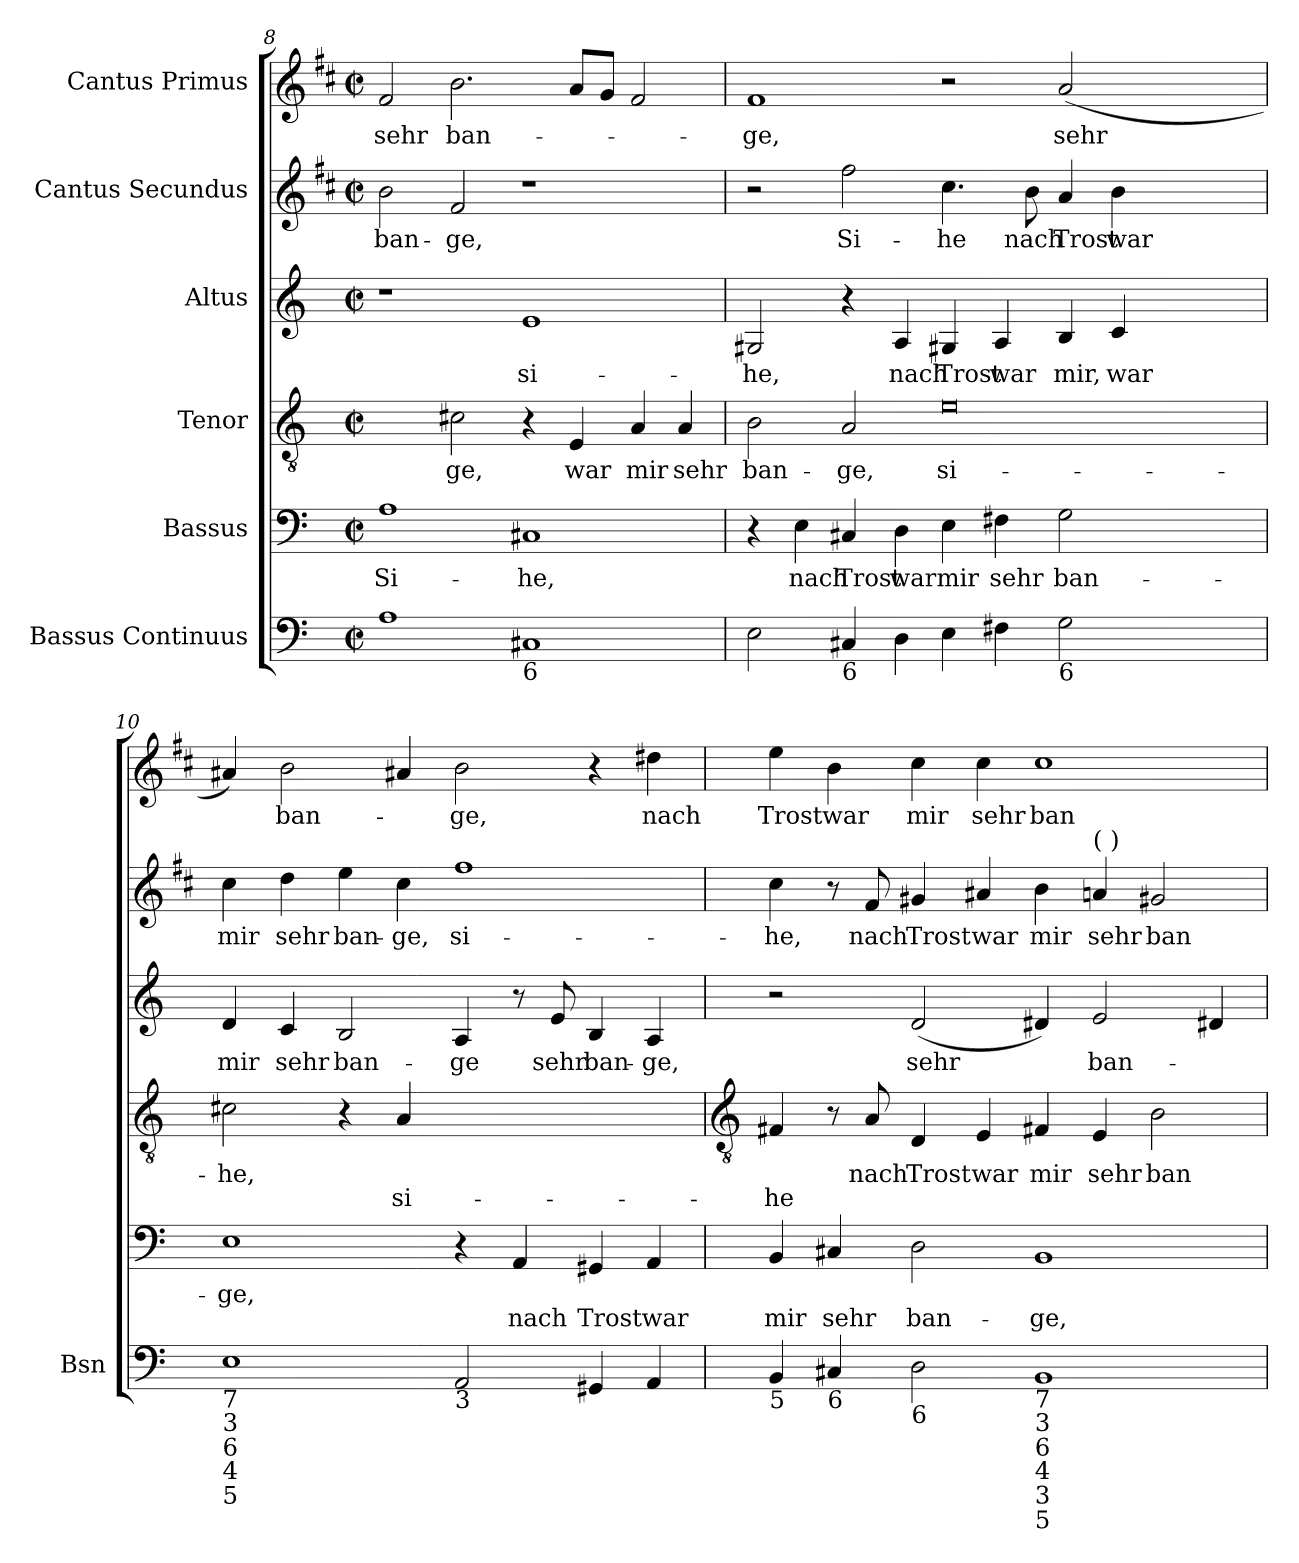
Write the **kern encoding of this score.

**kern	**kern	**text	**text	**kern	**text	**text	**kern	**text	**kern	**text	**kern	**text
*part6	*part5	*part5	*part5	*part4	*part4	*part4	*part3	*part3	*part2	*part2	*part1	*part1
*staff6	*staff5	*staff5	*staff5	*staff4	*staff4	*staff4	*staff3	*staff3	*staff2	*staff2	*staff1	*staff1
*I"Bassus  Continuus	*I"Bassus	*	*	*I"Tenor	*	*	*I"Altus	*	*I"Cantus Secundus	*	*I"Cantus Primus	*
*I'Bsn	*	*	*	*	*	*	*	*	*	*	*	*
!!LO:LB:g=z
*clefF4	*clefF4	*	*	*clefGv2	*	*	*clefG2	*	*clefG2	*	*clefG2	*
*	*	*	*	*	*	*	*	*	*ITrd1c2	*	*ITrd1c2	*
*k[]	*k[]	*	*	*k[]	*	*	*k[]	*	*k[]	*	*k[]	*
*C:	*C:	*	*	*C:	*	*	*C:	*	*C:	*	*C:	*
*M4/2	*M4/2	*	*	*M4/2	*	*	*M4/2	*	*M4/2	*	*M4/2	*
*met(c|)	*met(c|)	*	*	*met(c|)	*	*	*met(c|)	*	*met(c|)	*	*met(c|)	*
=8	=8	=8	=8	=8	=8	=8	=8	=8	=8	=8	=8	=8
!	!	!LO:LY:b	!	!	!	!	!	!	!	!LO:LY:b	!	!LO:LY:b
1A	1A	Si-	.	2dyy]	.	.	1r	.	2a	ban-	2e	sehr
!	!	!	!	!	!LO:LY:b	!	!	!	!	!LO:LY:b	!	!LO:LY:b
.	.	.	.	2c#X	-ge,	.	.	.	2e	-ge,	2.a	ban-
!LO:TX:b:t=6	!	!	!	!	!	!	!	!	!	!	!	!
!	!	!LO:LY:b	!	!	!	!	!	!LO:LY:b	!	!	!	!
1C#X	1C#X	-he,	.	4r	.	.	1e	si-	1r	.	.	.
!	!	!	!	!	!LO:LY:b	!	!	!	!	!	!	!
.	.	.	.	4E	war	.	.	.	.	.	8gL	.
.	.	.	.	.	.	.	.	.	.	.	8fJ	.
!	!	!	!	!	!LO:LY:b	!	!	!	!	!	!	!
.	.	.	.	4A	mir	.	.	.	.	.	2e	.
!	!	!	!	!	!LO:LY:b	!	!	!	!	!	!	!
.	.	.	.	4A	sehr	.	.	.	.	.	.	.
=9	=9	=9	=9	=9	=9	=9	=9	=9	=9	=9	=9	=9
!	!	!	!	!	!LO:LY:b	!	!	!LO:LY:b	!	!	!	!LO:LY:b
2E	4r	.	.	2B	ban-	.	2G#X	-he,	2r	.	1e	-ge,
!	!	!LO:LY:b	!	!	!	!	!	!	!	!	!	!
.	4E	nach	.	.	.	.	.	.	.	.	.	.
!LO:TX:b:t=6	!	!	!	!	!	!	!	!	!	!	!	!
!	!	!LO:LY:b	!	!	!LO:LY:b	!	!	!	!	!LO:LY:b	!	!
4C#X	4C#X	Trost	.	2A	-ge,	.	4r	.	2ee	Si-	.	.
!	!	!LO:LY:b	!	!	!	!	!	!LO:LY:b	!	!	!	!
4D	4D	war	.	.	.	.	4A	nach	.	.	.	.
!	!	!LO:LY:b	!	!	!LO:LY:b	!	!	!LO:LY:b	!	!LO:LY:b	!	!
4E	4E	mir	.	0e	si-	.	4G#X	Trost	4.b	-he	2r	.
!	!	!LO:LY:b	!	!	!	!	!	!LO:LY:b	!	!	!	!
4F#X	4F#X	sehr	.	.	.	.	4A	war	.	.	.	.
!	!	!	!	!	!	!	!	!	!	!LO:LY:b	!	!
.	.	.	.	.	.	.	.	.	8a	nach	.	.
!LO:TX:b:t=6	!	!	!	!	!	!	!	!	!	!	!	!
!	!	!LO:LY:b	!	!	!	!	!	!LO:LY:b	!	!LO:LY:b	!	!LO:LY:b
2G	2G	ban-	.	.	.	.	4B	mir,	4g	Trost	(<2g	sehr
!	!	!	!	!	!	!	!	!LO:LY:b	!	!LO:LY:b	!	!
.	.	.	.	.	.	.	4c	war	4a	war	.	.
1ryy	1ryy	.	.	.	.	.	1ryy	.	1ryy	.	1ryy	.
=10	=10	=10	=10	=10	=10	=10	=10	=10	=10	=10	=10	=10
!LO:TX:b:t=7\n3	!	!	!	!	!	!	!	!	!	!	!	!
!LO:TX:b:t=6\n4	!	!	!	!	!	!	!	!	!	!	!	!
!LO:TX:b:t=5	!	!	!	!	!	!	!	!	!	!	!	!
!	!	!LO:LY:b	!	!	!LO:LY:b	!	!	!LO:LY:b	!	!LO:LY:b	!	!
1E	1E	-ge,	.	2c#X	-he,	.	4d	mir	4b	mir	4g#X)	.
!	!	!	!	!	!	!	!	!LO:LY:b	!	!LO:LY:b	!	!LO:LY:b
.	.	.	.	.	.	.	4c	sehr	4cc	sehr	2a	ban-
!	!	!	!	!	!	!	!	!LO:LY:b	!	!LO:LY:b	!	!
.	.	.	.	4r	.	.	2B	ban-	4dd	ban-	.	.
!	!	!	!	!	!	!LO:LY:b	!	!	!	!LO:LY:b	!	!
.	.	.	.	4A	.	si-	.	.	4b	-ge,	4g#X	.
!LO:TX:b:t=3	!	!	!	!	!	!	!	!	!	!	!	!
!	!	!	!	!	!	!	!	!LO:LY:b	!	!LO:LY:b	!	!LO:LY:b
2AA	4r	.	.	1ryy	.	.	4A	-ge	1ee	si-	2a	-ge,
!	!	!	!LO:LY:b	!	!	!	!	!	!	!	!	!
.	4AA	.	nach	.	.	.	8r	.	.	.	.	.
!	!	!	!	!	!	!	!	!LO:LY:b	!	!	!	!
.	.	.	.	.	.	.	8e	sehr	.	.	.	.
!	!	!	!LO:LY:b	!	!	!	!	!LO:LY:b	!	!	!	!
4GG#X	4GG#X	.	Trost	.	.	.	4B	ban-	.	.	4r	.
!	!	!	!LO:LY:b	!	!	!	!	!LO:LY:b	!	!	!	!LO:LY:b
4AA	4AA	.	war	.	.	.	4A	-ge,	.	.	4cc#X	nach
!!LO:LB:g=z
=11	=11	=11	=11	=11	=11	=11	=11	=11	=11	=11	=11	=11
*	*	*	*	*clefGv2	*	*	*	*	*	*	*	*
!LO:TX:b:t=5	!	!	!	!	!	!	!	!	!	!	!	!
!	!	!	!LO:LY:b	!	!	!LO:LY:b	!	!	!	!LO:LY:b	!	!LO:LY:b
4BB	4BB	.	mir	4F#X	.	-he	2r	.	4b	-he,	4dd	Trost
!LO:TX:b:t=6	!	!	!	!	!	!	!	!	!	!	!	!
!	!	!	!LO:LY:b	!	!	!	!	!	!	!	!	!LO:LY:b
4C#X	4C#X	.	sehr	8r	.	.	.	.	8r	.	4a	war
!	!	!	!	!	!LO:LY:b	!	!	!	!	!LO:LY:b	!	!
.	.	.	.	8A	nach	.	.	.	8e	nach	.	.
!LO:TX:b:t=6	!	!	!	!	!	!	!	!	!	!	!	!
!	!	!	!LO:LY:b	!	!LO:LY:b	!	!	!LO:LY:b	!	!LO:LY:b	!	!LO:LY:b
2D	2D	.	ban-	4D	Trost	.	(<2d	sehr	4f#X	Trost	4b	mir
!	!	!	!	!	!LO:LY:b	!	!	!	!	!LO:LY:b	!	!LO:LY:b
.	.	.	.	4E	war	.	.	.	4g#X	war	4b	sehr
!LO:TX:b:t=7\n3	!	!	!	!	!	!	!	!	!	!	!	!
!LO:TX:b:t=6\n4	!	!	!	!	!	!	!	!	!	!	!	!
!LO:TX:b:t=3	!	!	!	!	!	!	!	!	!	!	!	!
!LO:TX:b:t=5	!	!	!	!	!	!	!	!	!	!	!	!
!	!	!	!LO:LY:b	!	!LO:LY:b	!	!	!	!	!LO:LY:b	!	!LO:LY:b
1BB	1BB	.	-ge,	4F#X	mir	.	4d#X)	.	4a	mir	1b	ban-
!	!	!	!	!	!	!	!	!	!LO:TX:a:t=(  )	!	!	!
!	!	!	!	!	!LO:LY:b	!	!	!LO:LY:b	!	!LO:LY:b	!	!
.	.	.	.	4E	sehr	.	2e	ban-	4g	sehr	.	.
!	!	!	!	!	!LO:LY:b	!	!	!	!	!LO:LY:b	!	!
.	.	.	.	2B	ban-	.	.	.	2f#X	ban-	.	.
.	.	.	.	.	.	.	4d#X	.	.	.	.	.
=	=	=	=	=	=	=	=	=	=	=	=	=
*-	*-	*-	*-	*-	*-	*-	*-	*-	*-	*-	*-	*-
